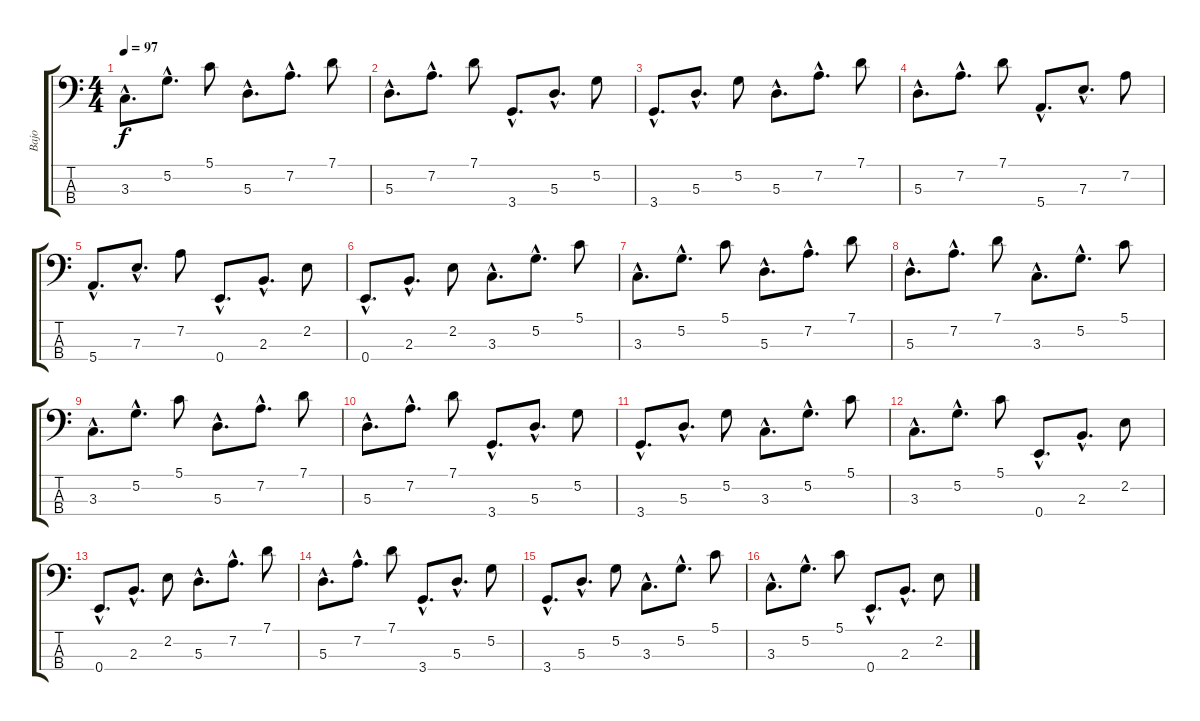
\track ("Bajo" "Bajo") {instrument electricbassfinger}
\staff {score tabs}
\tuning (G2 D2 A1 E1) {hide}
\ts (4 4)
\tempo 97
\clef f4
\ks c
3.3{hac}.8{d dy f} 5.2{hac}.8{d} 5.1.8 5.3{hac}.8{d} 7.2{hac}.8{d} 7.1.8 |
5.3{hac}.8{d} 7.2{hac}.8{d} 7.1.8 3.4{hac}.8{d} 5.3{hac}.8{d} 5.2.8 |
3.4{hac}.8{d} 5.3{hac}.8{d} 5.2.8 5.3{hac}.8{d} 7.2{hac}.8{d} 7.1.8 |
5.3{hac}.8{d} 7.2{hac}.8{d} 7.1.8 5.4{hac}.8{d} 7.3{hac}.8{d} 7.2.8 |
5.4{hac}.8{d} 7.3{hac}.8{d} 7.2.8 0.4{hac}.8{d} 2.3{hac}.8{d} 2.2.8 |
0.4{hac}.8{d} 2.3{hac}.8{d} 2.2.8 3.3{hac}.8{d} 5.2{hac}.8{d} 5.1.8 |
3.3{hac}.8{d} 5.2{hac}.8{d} 5.1.8 5.3{hac}.8{d} 7.2{hac}.8{d} 7.1.8 |
5.3{hac}.8{d} 7.2{hac}.8{d} 7.1.8 3.3{hac}.8{d} 5.2{hac}.8{d} 5.1.8 |
3.3{hac}.8{d} 5.2{hac}.8{d} 5.1.8 5.3{hac}.8{d} 7.2{hac}.8{d} 7.1.8 |
5.3{hac}.8{d} 7.2{hac}.8{d} 7.1.8 3.4{hac}.8{d} 5.3{hac}.8{d} 5.2.8 |
3.4{hac}.8{d} 5.3{hac}.8{d} 5.2.8 3.3{hac}.8{d} 5.2{hac}.8{d} 5.1.8 |
3.3{hac}.8{d} 5.2{hac}.8{d} 5.1.8 0.4{hac}.8{d} 2.3{hac}.8{d} 2.2.8 |
0.4{hac}.8{d} 2.3{hac}.8{d} 2.2.8 5.3{hac}.8{d} 7.2{hac}.8{d} 7.1.8 |
5.3{hac}.8{d} 7.2{hac}.8{d} 7.1.8 3.4{hac}.8{d} 5.3{hac}.8{d} 5.2.8 |
3.4{hac}.8{d} 5.3{hac}.8{d} 5.2.8 3.3{hac}.8{d} 5.2{hac}.8{d} 5.1.8 |
3.3{hac}.8{d} 5.2{hac}.8{d} 5.1.8 0.4{hac}.8{d} 2.3{hac}.8{d} 2.2.8
